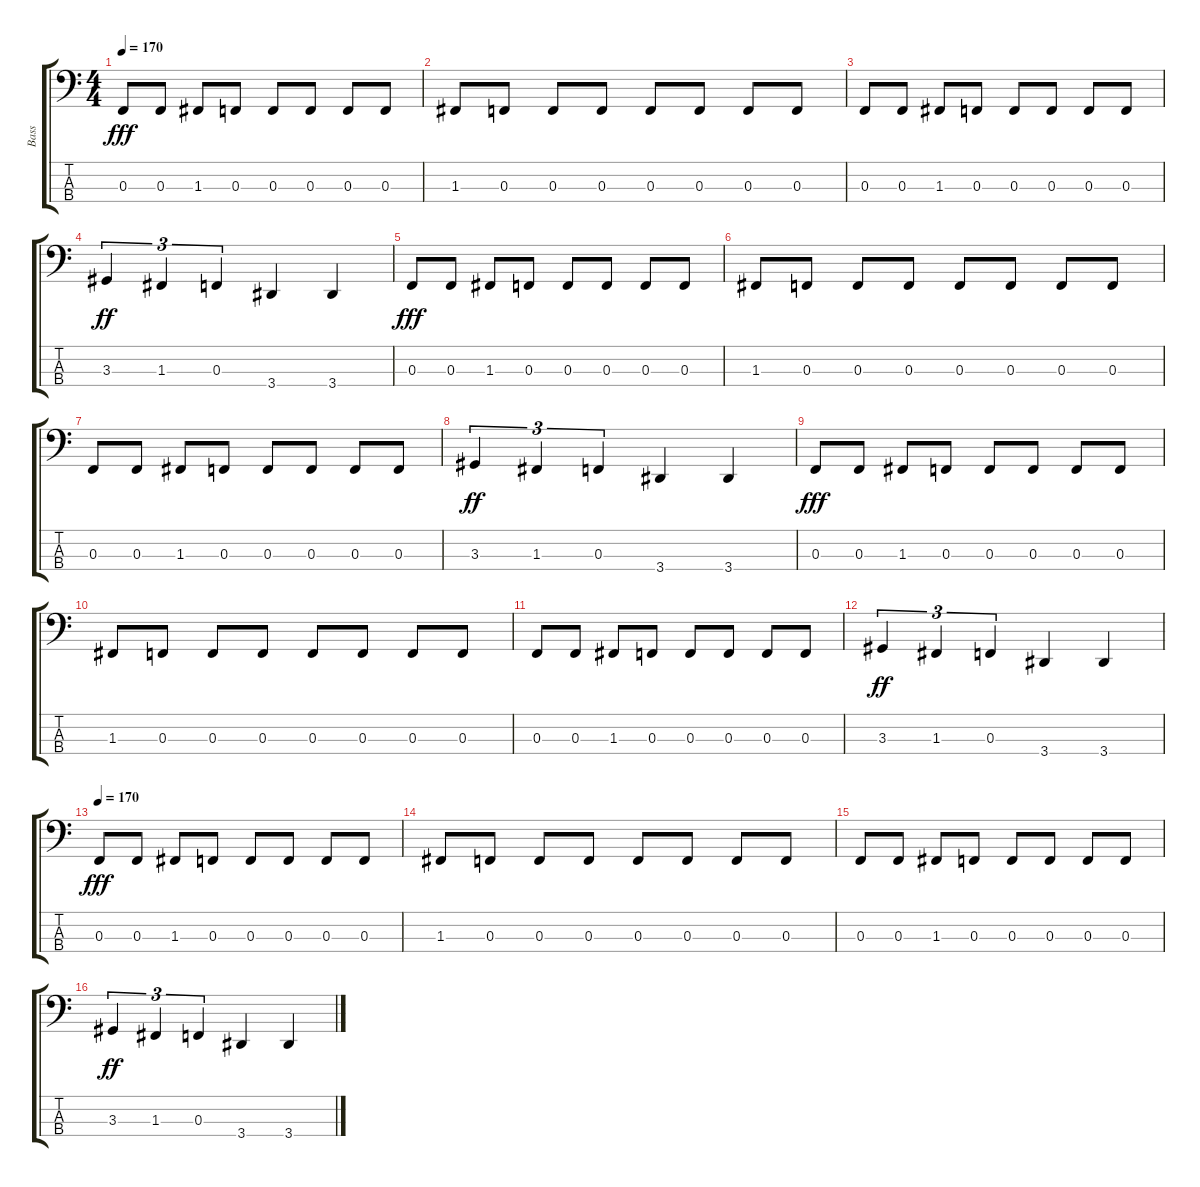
\track ("Bass" "Bass") {instrument electricbassfinger}
\staff {score tabs}
\tuning (Eb2 Bb1 F1 C1) {hide}
\ts (4 4)
\tempo 170
\clef f4
\ks c
0.3.8{dy fff} 0.3.8 1.3.8 0.3.8 0.3.8 0.3.8 0.3.8 0.3.8 |
1.3.8 0.3.8 0.3.8 0.3.8 0.3.8 0.3.8 0.3.8 0.3.8 |
0.3.8 0.3.8 1.3.8 0.3.8 0.3.8 0.3.8 0.3.8 0.3.8 |
3.3.4{tu (3 2) dy ff} 1.3.4{tu (3 2)} 0.3.4{tu (3 2)} 3.4.4 3.4.4 |
0.3.8{dy fff} 0.3.8 1.3.8 0.3.8 0.3.8 0.3.8 0.3.8 0.3.8 |
1.3.8 0.3.8 0.3.8 0.3.8 0.3.8 0.3.8 0.3.8 0.3.8 |
0.3.8 0.3.8 1.3.8 0.3.8 0.3.8 0.3.8 0.3.8 0.3.8 |
3.3.4{tu (3 2) dy ff} 1.3.4{tu (3 2)} 0.3.4{tu (3 2)} 3.4.4 3.4.4 |
0.3.8{dy fff} 0.3.8 1.3.8 0.3.8 0.3.8 0.3.8 0.3.8 0.3.8 |
1.3.8 0.3.8 0.3.8 0.3.8 0.3.8 0.3.8 0.3.8 0.3.8 |
0.3.8 0.3.8 1.3.8 0.3.8 0.3.8 0.3.8 0.3.8 0.3.8 |
3.3.4{tu (3 2) dy ff} 1.3.4{tu (3 2)} 0.3.4{tu (3 2)} 3.4.4 3.4.4 |
\tempo 170
0.3.8{dy fff} 0.3.8 1.3.8 0.3.8 0.3.8 0.3.8 0.3.8 0.3.8 |
1.3.8 0.3.8 0.3.8 0.3.8 0.3.8 0.3.8 0.3.8 0.3.8 |
0.3.8 0.3.8 1.3.8 0.3.8 0.3.8 0.3.8 0.3.8 0.3.8 |
3.3.4{tu (3 2) dy ff} 1.3.4{tu (3 2)} 0.3.4{tu (3 2)} 3.4.4 3.4.4
